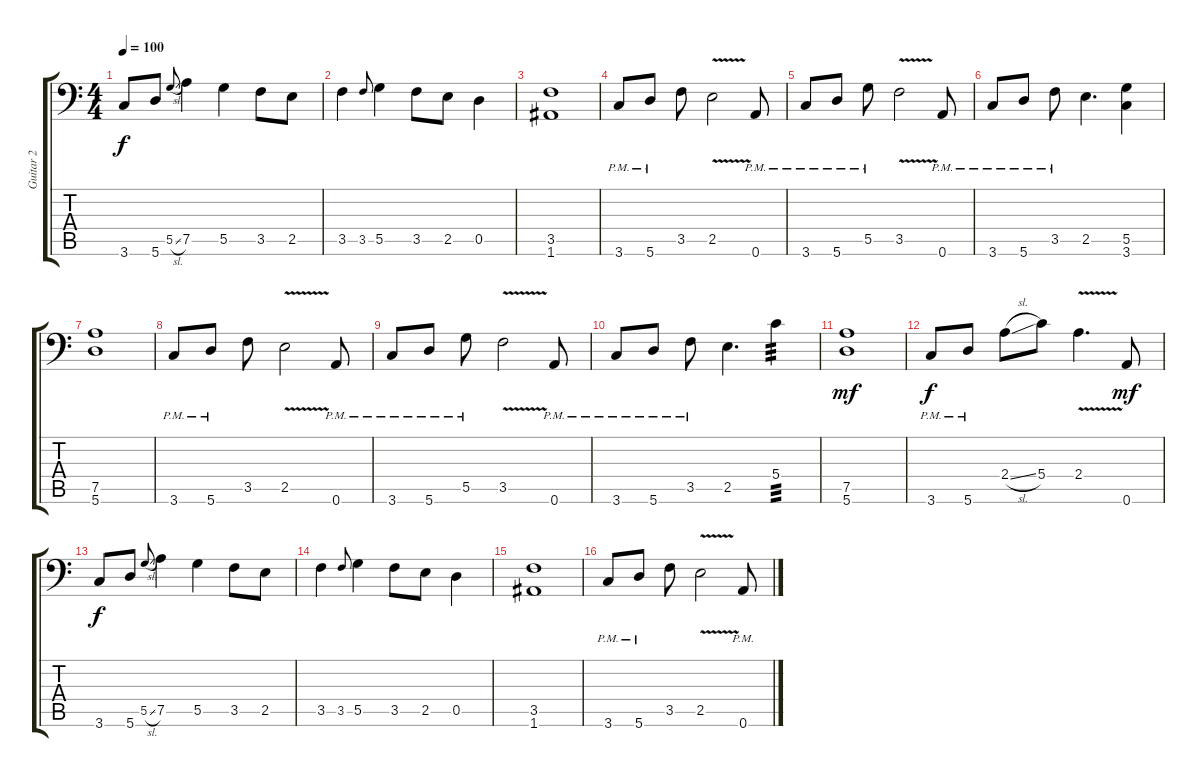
\track ("Guitar 2" "Guitar 2") {instrument distortionguitar}
\staff {score tabs}
\tuning (A3 E3 C3 G2 D2 A1) {hide}
\ts (4 4)
\tempo 100
\clef f4
\ks c
3.6.8{dy f} 5.6.8 5.5{sl}.8{gr onbeat} 7.5.4 5.5.4 3.5.8 2.5.8 |
3.5.4 3.5.8{gr onbeat} 5.5.4 3.5.8 2.5.8 0.5.4 |
(3.5 1.6).1 |
3.6{pm}.8{volume 13} 5.6{pm}.8 3.5.8 2.5{v}.2 0.6{pm}.8 |
3.6{pm}.8 5.6{pm}.8 5.5{pm}.8 3.5{v}.2 0.6{pm}.8 |
3.6{pm}.8 5.6{pm}.8 3.5{pm}.8 2.5.4{d} (5.5 3.6).4 |
(7.5 5.6).1 |
3.6{pm}.8{volume 11} 5.6{pm}.8 3.5.8 2.5{v}.2 0.6{pm}.8 |
3.6{pm}.8 5.6{pm}.8 5.5{pm}.8 3.5{v}.2 0.6{pm}.8 |
3.6{pm}.8 5.6{pm}.8 3.5{pm}.8 2.5.4{d} 5.4.4{tp 3} |
(7.5 5.6).1{dy mf} |
3.6{pm}.8{dy f volume 10} 5.6{pm}.8 2.4{sl}.8 5.4.8 2.4{v}.4{d} 0.6.8{dy mf} |
3.6.8{dy f} 5.6.8 5.5{sl}.8{gr onbeat} 7.5.4 5.5.4 3.5.8 2.5.8 |
3.5.4 3.5.8{gr onbeat} 5.5.4 3.5.8 2.5.8 0.5.4 |
(3.5 1.6).1 |
3.6{pm}.8{volume 8} 5.6{pm}.8 3.5.8 2.5{v}.2 0.6{pm}.8
